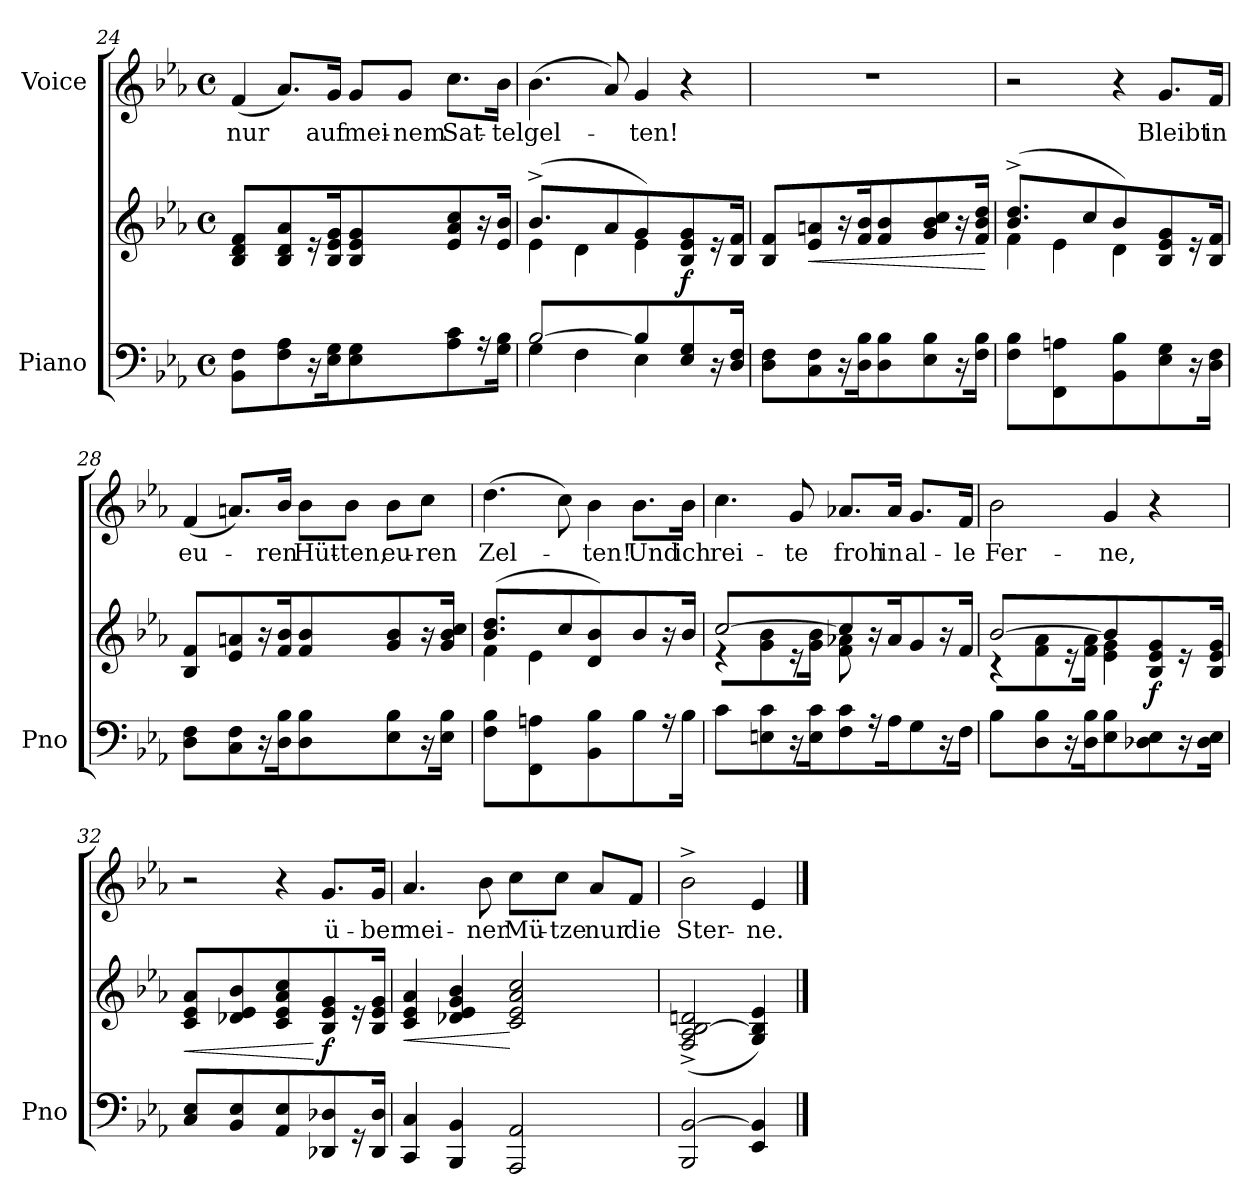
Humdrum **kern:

**kern	**kern	**dynam	**kern	**text
*part2	*part2	*part2	*part1	*part1
*staff3	*staff2	*staff2/3	*staff1	*staff1
*I"Piano	*	*	*I"Voice	*
*I'Pno	*	*	*	*
*clefF4	*clefG2	*	*clefG2	*
*k[b-e-a-]	*k[b-e-a-]	*	*k[b-e-a-]	*
*M4/4	*M4/4	*	*M4/4	*
*met(c)	*met(c)	*	*met(c)	*
=24	=24	=24	=24	=24
4BB-\ 4F\	4B-/ 4d/ 4f/	.	(4f/	nur
8F\ 8A-\L	8B-/ 8d/ 8a-/L	.	8.a-/L)	.
16r	16r	.	.	.
16E-\ 16G\JJ	16B-/ 16e-/ 16g/JJ	.	16g/Jk	auf
4E-\ 4G\	4B-/ 4e-/ 4g/	.	8g/L	mei-
.	.	.	8g/J	-nem
8A-\ 8c\L	8e-/ 8a-/ 8cc/L	.	8.cc\L	Sat-
16r	16r	.	.	.
16G\ 16B-\JJ	16e-/ 16b-/JJ	.	16b-\Jk	-tel
=25	=25	=25	=25	=25
*^	*^	*	*	*
[2B-/	4G\	(4.b-^/	4e-\	.	(4.b-\	gel-
.	4F\	.	4d\	.	.	.
.	.	8a-/	.	.	8a-/)	.
4B-/]	4E-\	4g/)	4e-\	.	4g/	-ten!
!	!	!	!	!LO:DY:b	!	!
8E-\ 8G\L	4ryy	8B-/ 8e-/ 8g/L	4ryy	f	4r	.
16r	.	16r	.	.	.	.
16D\ 16F\JJ	.	16B-/ 16f/JJ	.	.	.	.
*v	*v	*	*	*	*	*
*	*v	*v	*	*	*
=26	=26	=26	=26	=26
4D\ 4F\	4B-/ 4f/	.	1r	.
!	!	!LO:HP:b	!	!
8C\ 8F\L	8e-/ 8an/L	<	.	.
16r	16r	.	.	.
16D\ 16B-\JJ	16f/ 16b-/JJ	.	.	.
4D\ 4B-\	4f/ 4b-/	.	.	.
8E-\ 8B-\L	8g/ 8b-/ 8cc/L	.	.	.
16r	16r	.	.	.
16F\ 16B-\JJ	16f/ 16b-/ 16dd/JJ	.	.	.
.	.	[	.	.
=27	=27	=27	=27	=27
*	*^	*	*	*
4F\ 4B-\	(4.b-/^ 4.dd/^	4f\	.	2r	.
4FF/ 4An/	.	4e-\	.	.	.
.	8cc/	.	.	.	.
4BB-\ 4B-\	4b-/)	4d\	.	4r	.
8E-\ 8G\L	8B-/ 8e-/ 8g/L	4ryy	.	8.g/L	Bleibt
16r	16r	.	.	.	.
16D\ 16F\JJ	16B-/ 16f/JJ	.	.	16f/Jk	in
*	*v	*v	*	*	*
=28	=28	=28	=28	=28
4D\ 4F\	4B-/ 4f/	.	(4f/	eu-
8C\ 8F\L	8e-/ 8an/L	.	8.an/L)	.
16r	16r	.	.	.
16D\ 16B-\JJ	16f/ 16b-/JJ	.	16b-/Jk	-ren
4D\ 4B-\	4f/ 4b-/	.	8b-\L	Hüt-
.	.	.	8b-\J	-ten,
8E-\ 8B-\L	8g/ 8b-/L	.	8b-\L	eu-
16r	16r	.	8cc\J	-ren
16E-\ 16B-\JJ	16g/ 16b-/ 16cc/JJ	.	.	.
=29	=29	=29	=29	=29
*	*^	*	*	*
4F\ 4B-\	(4.b-/ 4.dd/	4f\	.	(4.dd\	Zel-
4FF/ 4An/	.	4e-\	.	.	.
.	8cc/	.	.	8cc\)	.
4BB-\ 4B-\	4d/ 4b-/)	2ryy	.	4b-\	-ten!
8B-\L	8b-\L	.	.	8.b-\L	Und
16r	16r	.	.	.	.
16B-\JJ	16b-\JJ	.	.	16b-\Jk	ich
=30	=30	=30	=30	=30	=30
4c\	[2cc/	4r	.	4.cc\	rei-
8En\ 8c\L	.	8g\ 8b-\L	.	.	.
16r	.	16r	.	8g/	-te
16E\ 16c\JJ	.	16g\ 16b-\JJ	.	.	.
8F\ 8c\	8cc/]	8f\ 8a-X\	.	8.a-X/L	froh
16r	16r	4.ryy	.	.	.
16A-\	16a-/	.	.	16a-/Jk	in
8G\L	8g/L	.	.	8.g/L	al-
16r	16r	.	.	.	.
16F\JJ	16f/JJ	.	.	16f/Jk	-le
=31	=31	=31	=31	=31	=31
4B-\	[2b-/	4r	.	2b-\	Fer-
8D\ 8B-\L	.	8f\ 8a-\L	.	.	.
16r	.	16r	.	.	.
16D\ 16B-\JJ	.	16f\ 16a-\JJ	.	.	.
4E-\ 4B-\	4b-/]	4e-\ 4g\	.	4g/	-ne,
!	!	!	!LO:DY:b	!	!
8D-X\ 8E-\L	8B-/ 8e-/ 8g/L	4ryy	f	4r	.
16r	16r	.	.	.	.
16D-\ 16E-\JJ	16B-/ 16e-/ 16g/JJ	.	.	.	.
*	*v	*v	*	*	*
=32	=32	=32	=32	=32
!	!	!LO:HP:b	!	!
4C\ 4E-\	4c/ 4e-/ 4a-/	<	2r	.
4BB-/ 4E-/	4d-X/ 4e-/ 4b-/	.	.	.
4AA-/ 4E-/	4c/ 4e-/ 4a-/ 4cc/	.	4r	.
!	!	!LO:DY:n=1:b	!	!
8DD-X/ 8D-X/L	8B-/ 8e-/ 8g/L	[ f	8.g/L	ü-
16r	16r	.	.	.
16DD-/ 16D-/JJ	16B-/ 16e-/ 16g/JJ	.	16g/Jk	-ber
=33	=33	=33	=33	=33
!	!	!LO:HP:b	!	!
4CC/ 4C/	4c/ 4e-/ 4a-/	<	4.a-/	mei-
4BBB-/ 4BB-/	4d-X/ 4e-/ 4g/ 4b-/	.	.	.
.	.	.	8b-\	-ner
2AAA-/ 2AA-/	2c/ 2e-/ 2a-/ 2cc/	[	8cc\L	Mü-
.	.	.	8cc\J	-tze
.	.	.	8a-/L	nur
.	.	.	8f/J	die
=34	=34	=34	=34	=34
2BBB-/ [2BB-/	(2F/^ 2A-/^ [2B-/^ 2dn/^	.	2b-^\	Ster-
4EE-/ 4BB-/]	4G/ 4B-/] 4e-/)	.	4e-/	-ne.
==	==	==	==	==
*-	*-	*-	*-	*-
